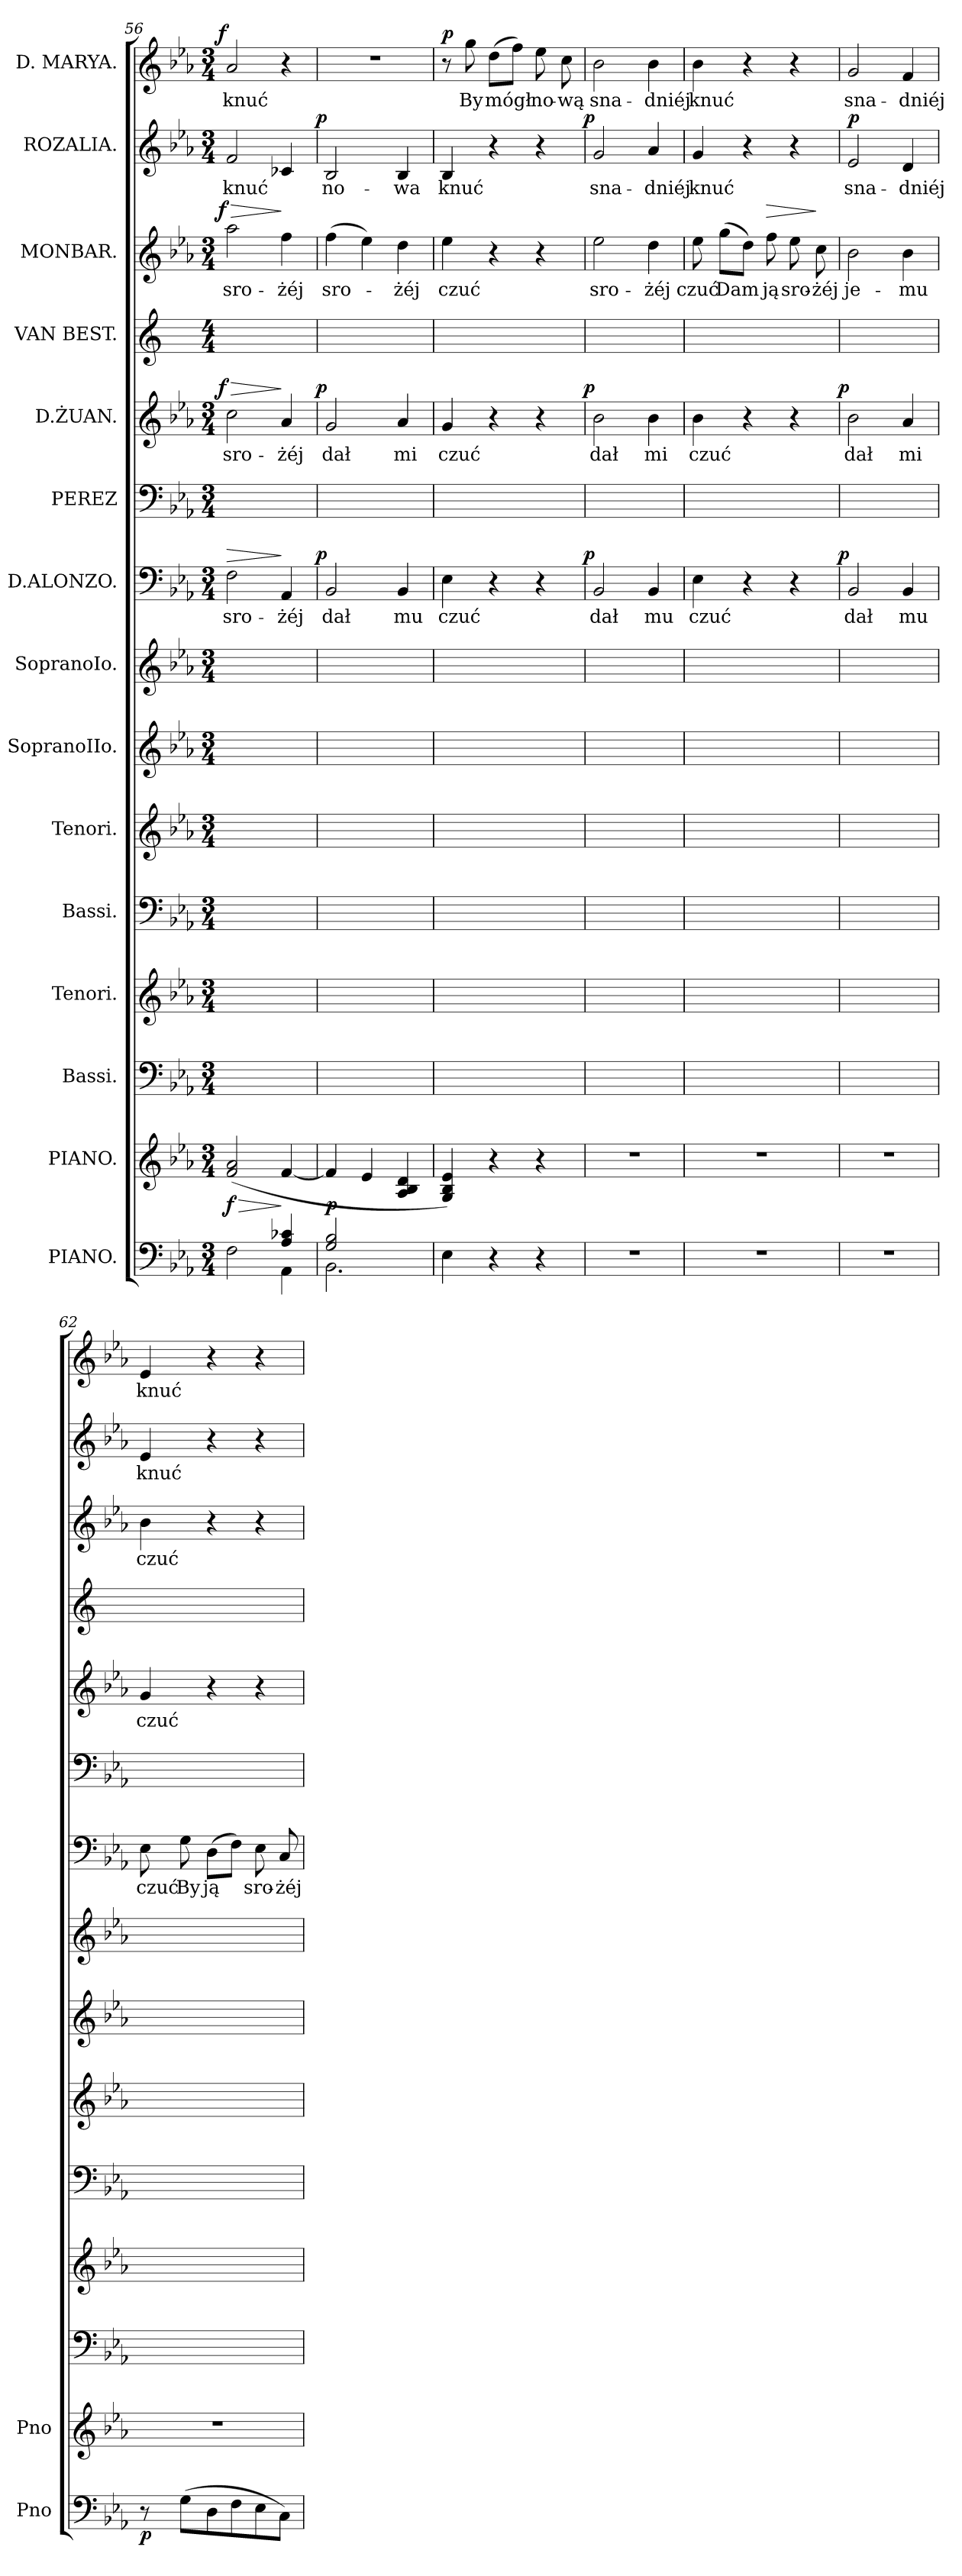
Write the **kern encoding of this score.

**kern	**dynam	**kern	**dynam	**kern	**kern	**kern	**kern	**kern	**kern	**kern	**text	**dynam	**kern	**kern	**text	**dynam	**kern	**kern	**text	**dynam	**kern	**text	**dynam	**kern	**text	**dynam
*part15	*part15	*part14	*part14	*part13	*part12	*part11	*part10	*part9	*part8	*part7	*part7	*part7	*part6	*part5	*part5	*part5	*part4	*part3	*part3	*part3	*part2	*part2	*part2	*part1	*part1	*part1
*staff15	*staff15	*staff14	*staff14	*staff13	*staff12	*staff11	*staff10	*staff9	*staff8	*staff7	*staff7	*staff7	*staff6	*staff5	*staff5	*staff5	*staff4	*staff3	*staff3	*staff3	*staff2	*staff2	*staff2	*staff1	*staff1	*staff1
*I"PIANO.	*	*I"PIANO.	*	*I"Bassi.	*I"Tenori.	*I"Bassi.	*I"Tenori.	*I"SopranoIIo.	*I"SopranoIo.	*I"D.ALONZO.	*	*	*I"PEREZ	*I"D.ŻUAN.	*	*	*I"VAN BEST.	*I"MONBAR.	*	*	*I"ROZALIA.	*	*	*I"D. MARYA.	*	*
*I'Pno	*	*I'Pno	*	*	*	*	*	*	*	*	*	*	*	*	*	*	*	*	*	*	*	*	*	*	*	*
*clefF4	*	*clefG2	*	*clefF4	*clefG2	*clefF4	*clefG2	*clefG2	*clefG2	*clefF4	*	*	*clefF4	*clefG2	*	*	*clefG2	*clefG2	*	*	*clefG2	*	*	*clefG2	*	*
*	*	*	*	*	*ITrd8c12	*	*ITrd8c12	*	*	*	*	*	*	*ITrd8c12	*	*	*ITrd8c12	*ITrd8c12	*	*	*	*	*	*	*	*
*k[b-e-a-]	*	*k[b-e-a-]	*	*k[b-e-a-]	*k[b-e-a-]	*k[b-e-a-]	*k[b-e-a-]	*k[b-e-a-]	*k[b-e-a-]	*k[b-e-a-]	*	*	*k[b-e-a-]	*k[b-e-a-]	*	*	*k[]	*k[b-e-a-]	*	*	*k[b-e-a-]	*	*	*k[b-e-a-]	*	*
*M3/4	*	*M3/4	*	*M3/4	*M3/4	*M3/4	*M3/4	*M3/4	*M3/4	*M3/4	*	*	*M3/4	*M3/4	*	*	*M4/4	*M3/4	*	*	*M3/4	*	*	*M3/4	*	*
=56	=56	=56	=56	=56	=56	=56	=56	=56	=56	=56	=56	=56	=56	=56	=56	=56	=56	=56	=56	=56	=56	=56	=56	=56	=56	=56
*^	*	*	*	*	*	*	*	*	*	*	*	*	*	*	*	*	*	*	*	*	*	*	*	*	*	*
!	!	!	!	!LO:HP:b	!	!	!	!	!	!	!	!	!LO:HP:a	!	!	!	!LO:HP:a	!	!	!	!LO:HP:a	!	!	!	!	!	!
!	!	!	!	!	!	!	!	!	!	!	!	!	!	!	!	!	!LO:DY:n=1:a:rj	!	!	!	!LO:DY:n=1:a:rj	!	!	!	!	!	!LO:DY:a:rj
2F\	2ryy	.	(>2f/ 2a-/	> f	2.ryy	2.ryy	2.ryy	2.ryy	2.ryy	2.ryy	2F\	sro-	>	2.ryy	2c\	sro-	> f	2.ryy	2a-\	sro-	> f	2f/	knuć	.	2a-/	knuć	f
4A-/ 4c-X/	4AA-\	.	[4f/	]	.	.	.	.	.	.	4AA-/	-żéj	]	.	4A-/	-żéj	]	.	4f\	-żéj	]	4c-X/	.	.	4r	.	.
=57	=57	=57	=57	=57	=57	=57	=57	=57	=57	=57	=57	=57	=57	=57	=57	=57	=57	=57	=57	=57	=57	=57	=57	=57	=57	=57	=57
!	!	!	!	!	!	!	!	!	!	!	!	!	!LO:DY:a:rj	!	!	!	!LO:DY:a:rj	!	!	!	!	!	!	!LO:DY:a:rj	!	!	!
2G/ 2B-/	2.BB-\	.	4f/]	p	2.ryy	2.ryy	2.ryy	2.ryy	2.ryy	2.ryy	2BB-/	dał	p	2.ryy	2G/	dał	p	2.ryy	(4f\	sro-	.	2B-/	no-	p	2.r	.	.
.	.	.	4e-/	.	.	.	.	.	.	.	.	.	.	.	.	.	.	.	4e-\)	.	.	.	.	.	.	.	.
4ryy	.	.	4A-/ 4B-/ 4d/	.	.	.	.	.	.	.	4BB-/	mu	.	.	4A-/	mi	.	.	4d\	-żéj	.	4B-/	-wa	.	.	.	.
*v	*v	*	*	*	*	*	*	*	*	*	*	*	*	*	*	*	*	*	*	*	*	*	*	*	*	*	*
=58	=58	=58	=58	=58	=58	=58	=58	=58	=58	=58	=58	=58	=58	=58	=58	=58	=58	=58	=58	=58	=58	=58	=58	=58	=58	=58
!	!	!	!	!	!	!	!	!	!	!	!	!	!	!	!	!	!	!	!	!	!	!	!	!	!	!LO:DY:a
4E-\	.	4G/ 4B-/ 4e-/)	.	2.ryy	2.ryy	2.ryy	2.ryy	2.ryy	2.ryy	4E-\	czuć	.	2.ryy	4G/	czuć	.	2.ryy	4e-\	czuć	.	4B-/	knuć	.	8r	.	p
.	.	.	.	.	.	.	.	.	.	.	.	.	.	.	.	.	.	.	.	.	.	.	.	8gg\	By	.
4r	.	4r	.	.	.	.	.	.	.	4r	.	.	.	4r	.	.	.	4r	.	.	4r	.	.	(8dd\L	mógł	.
.	.	.	.	.	.	.	.	.	.	.	.	.	.	.	.	.	.	.	.	.	.	.	.	8ff\J)	.	.
4r	.	4r	.	.	.	.	.	.	.	4r	.	.	.	4r	.	.	.	4r	.	.	4r	.	.	8ee-\	no-	.
.	.	.	.	.	.	.	.	.	.	.	.	.	.	.	.	.	.	.	.	.	.	.	.	8cc\	-wą	.
=59	=59	=59	=59	=59	=59	=59	=59	=59	=59	=59	=59	=59	=59	=59	=59	=59	=59	=59	=59	=59	=59	=59	=59	=59	=59	=59
!	!	!	!	!	!	!	!	!	!	!	!	!LO:DY:a:rj	!	!	!	!LO:DY:a:rj	!	!	!	!	!	!	!LO:DY:a:rj	!	!	!
2.r	.	2.r	.	2.ryy	2.ryy	2.ryy	2.ryy	2.ryy	2.ryy	2BB-/	dał	p	2.ryy	2B-\	dał	p	2.ryy	2e-\	sro-	.	2g/	sna-	p	2b-\	sna-	.
.	.	.	.	.	.	.	.	.	.	4BB-/	mu	.	.	4B-\	mi	.	.	4d\	-żéj	.	4a-/	-dniéj	.	4b-\	-dniéj	.
=60	=60	=60	=60	=60	=60	=60	=60	=60	=60	=60	=60	=60	=60	=60	=60	=60	=60	=60	=60	=60	=60	=60	=60	=60	=60	=60
2.r	.	2.r	.	2.ryy	2.ryy	2.ryy	2.ryy	2.ryy	2.ryy	4E-\	czuć	.	2.ryy	4B-\	czuć	.	2.ryy	8e-\	czuć	.	4g/	knuć	.	4b-\	knuć	.
.	.	.	.	.	.	.	.	.	.	.	.	.	.	.	.	.	.	(8g\L	Dam	.	.	.	.	.	.	.
.	.	.	.	.	.	.	.	.	.	4r	.	.	.	4r	.	.	.	8d\J)	.	.	4r	.	.	4r	.	.
!	!	!	!	!	!	!	!	!	!	!	!	!	!	!	!	!	!	!	!	!LO:HP:a	!	!	!	!	!	!
.	.	.	.	.	.	.	.	.	.	.	.	.	.	.	.	.	.	8f\	ją	>	.	.	.	.	.	.
.	.	.	.	.	.	.	.	.	.	4r	.	.	.	4r	.	.	.	8e-\	sro-	.	4r	.	.	4r	.	.
.	.	.	.	.	.	.	.	.	.	.	.	.	.	.	.	.	.	8c\	-żéj	]	.	.	.	.	.	.
=61	=61	=61	=61	=61	=61	=61	=61	=61	=61	=61	=61	=61	=61	=61	=61	=61	=61	=61	=61	=61	=61	=61	=61	=61	=61	=61
!	!	!	!	!	!	!	!	!	!	!	!	!LO:DY:a:rj	!	!	!	!LO:DY:a:rj	!	!	!	!	!	!	!LO:DY:a	!	!	!
2.r	.	2.r	.	2.ryy	2.ryy	2.ryy	2.ryy	2.ryy	2.ryy	2BB-/	dał	p	2.ryy	2B-\	dał	p	2.ryy	2B-\	je-	.	2e-/	sna-	p	2g/	sna-	.
.	.	.	.	.	.	.	.	.	.	4BB-/	mu	.	.	4A-/	mi	.	.	4B-\	-mu	.	4d/	-dniéj	.	4f/	-dniéj	.
=62	=62	=62	=62	=62	=62	=62	=62	=62	=62	=62	=62	=62	=62	=62	=62	=62	=62	=62	=62	=62	=62	=62	=62	=62	=62	=62
!	!LO:DY:b	!	!	!	!	!	!	!	!	!	!	!	!	!	!	!	!	!	!	!	!	!	!	!	!	!
8r	p	2.r	.	2.ryy	2.ryy	2.ryy	2.ryy	2.ryy	2.ryy	8E-\	czuć	.	2.ryy	4G/	czuć	.	2.ryy	4B-\	czuć	.	4e-/	knuć	.	4e-/	knuć	.
(8G\L	.	.	.	.	.	.	.	.	.	8G\	By	.	.	.	.	.	.	.	.	.	.	.	.	.	.	.
8D\	.	.	.	.	.	.	.	.	.	(8D\L	ją	.	.	4r	.	.	.	4r	.	.	4r	.	.	4r	.	.
8F\	.	.	.	.	.	.	.	.	.	8F\J)	.	.	.	.	.	.	.	.	.	.	.	.	.	.	.	.
8E-\	.	.	.	.	.	.	.	.	.	8E-\	sro-	.	.	4r	.	.	.	4r	.	.	4r	.	.	4r	.	.
8C\J)	.	.	.	.	.	.	.	.	.	8C/	-żéj	.	.	.	.	.	.	.	.	.	.	.	.	.	.	.
=	=	=	=	=	=	=	=	=	=	=	=	=	=	=	=	=	=	=	=	=	=	=	=	=	=	=
*-	*-	*-	*-	*-	*-	*-	*-	*-	*-	*-	*-	*-	*-	*-	*-	*-	*-	*-	*-	*-	*-	*-	*-	*-	*-	*-
